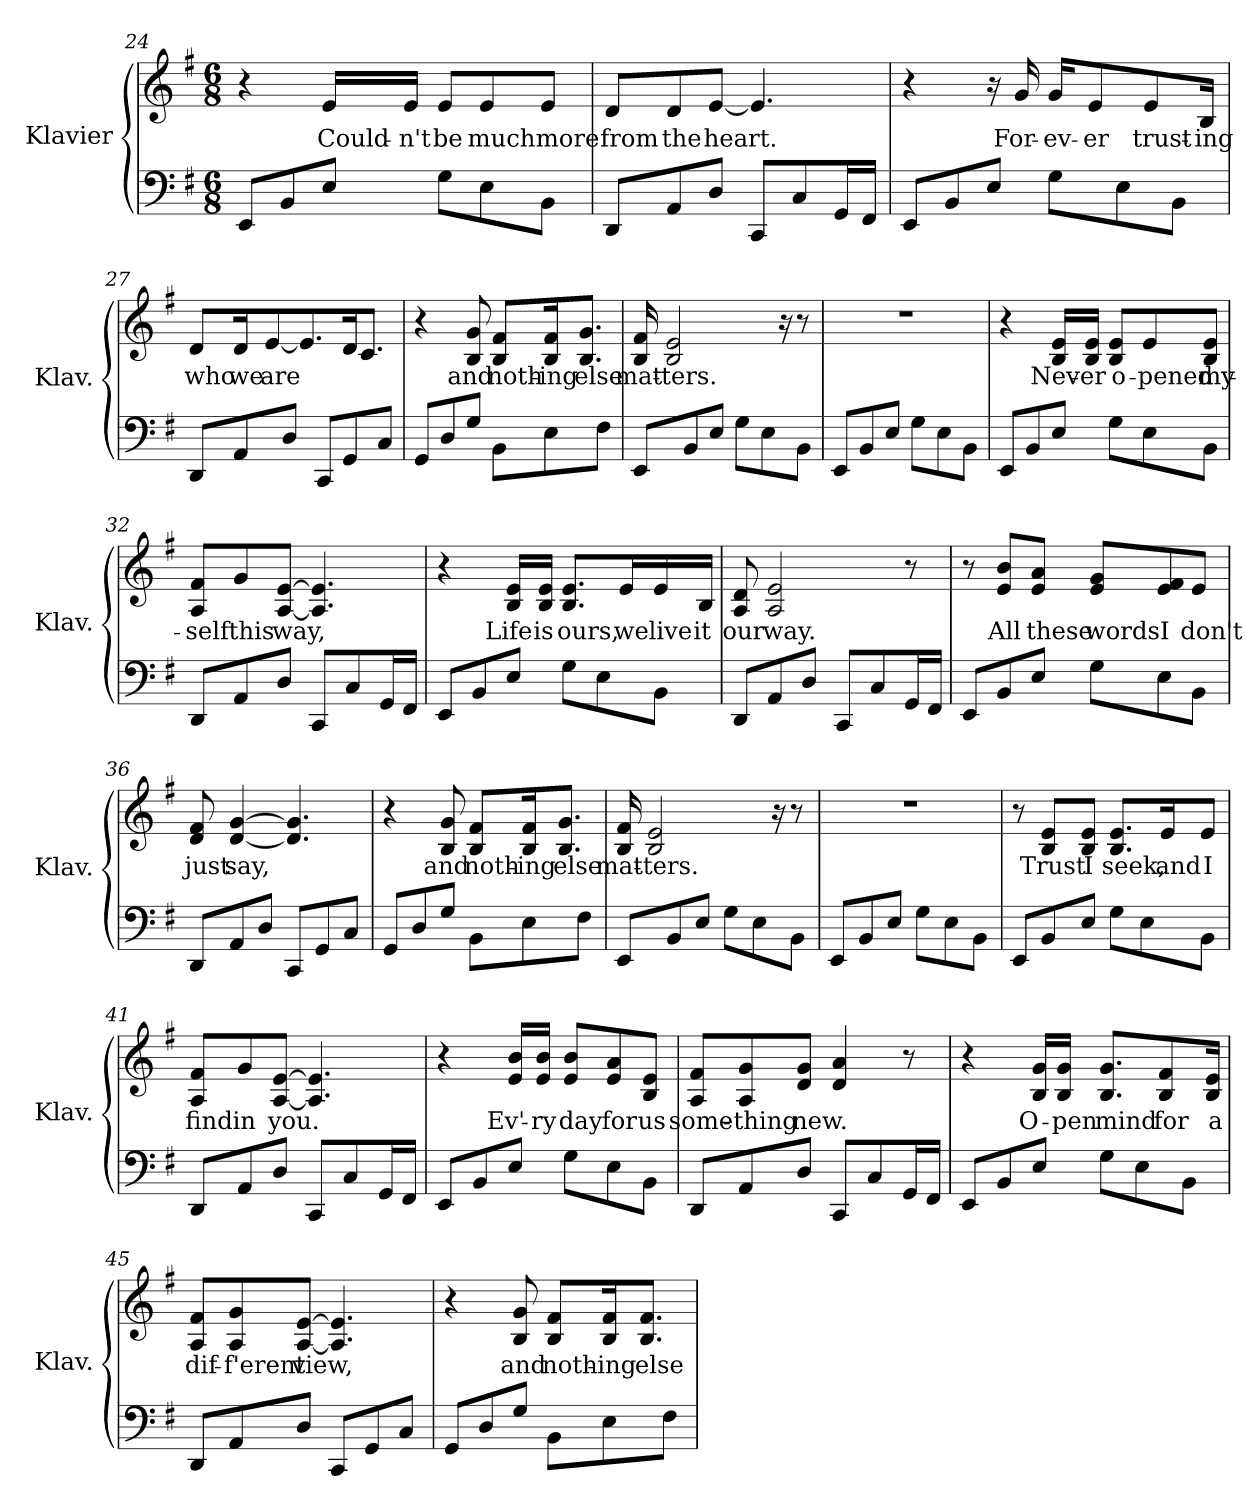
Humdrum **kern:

**kern	**kern	**text
*part1	*part1	*part1
*staff2	*staff1	*staff1
*I"Klavier	*	*
*I'Klav.	*	*
*clefF4	*clefG2	*
*k[f#]	*k[f#]	*
*M6/8	*M6/8	*
=24	=24	=24
8EE/L	4r	.
8BB/	.	.
8E/J	16e/LL	Could-
.	16e/JJ	-n't
8G\L	8e/L	be
8E\	8e/	much
8BB\J	8e/J	more
=25	=25	=25
8DD/L	8d/L	from
8AA/	8d/	the
8D/J	[8e/J	heart.
8CC/L	4.e/]	.
8C/	.	.
16GG/L	.	.
16FF#/JJ	.	.
=26	=26	=26
8EE/L	4r	.
8BB/	.	.
8E/J	16r	.
.	16g/	For-
8G\L	16g/KL	-ev-
.	8e/	-er
8E\	.	.
.	8e/	trust-
8BB\J	.	.
.	16B/Jk	-ing
=27	=27	=27
8DD/L	8d/L	who
8AA/	16d/K	we
.	[8e/	are
8D/J	.	.
.	8.e/]	.
8CC/L	.	.
8GG/	16d/K	.
.	8.c/J	.
8C/J	.	.
=28	=28	=28
8GG/L	4r	.
8D/	.	.
8G/J	8B/ 8g/	and
8BB\L	8B/ 8f#/L	noth-
8E\	16B/ 16f#/K	-ing
.	8.B/ 8.g/J	else
8F#\J	.	.
=29	=29	=29
8EE/L	16B/ 16f#/	mat-
.	2B/ 2e/	-ters.
8BB/	.	.
8E/J	.	.
8G\L	.	.
8E\	.	.
.	16r	.
8BB\J	8r	.
=30	=30	=30
8EE/L	2.r	.
8BB/	.	.
8E/J	.	.
8G\L	.	.
8E\	.	.
8BB\J	.	.
=31	=31	=31
8EE/L	4r	.
8BB/	.	.
8E/J	16B/ 16e/LL	Nev-
.	16B/ 16e/JJ	-er
8G\L	8B/ 8e/L	o-
8E\	8e/	-pened
8BB\J	8B/ 8e/J	my-
=32	=32	=32
8DD/L	8A/ 8f#/L	-self
8AA/	8g/	this
8D/J	[8A/ [8e/J	way,
8CC/L	4.A/] 4.e/]	.
8C/	.	.
16GG/L	.	.
16FF#/JJ	.	.
=33	=33	=33
8EE/L	4r	.
8BB/	.	.
8E/J	16B/ 16e/LL	Life
.	16B/ 16e/JJ	is
8G\L	8.B/ 8.e/L	ours,
8E\	.	.
.	16e/L	we
8BB\J	16e/	live
.	16B/JJ	it
=34	=34	=34
8DD/L	8A/ 8d/	our
8AA/	2A/ 2e/	way.
8D/J	.	.
8CC/L	.	.
8C/	.	.
16GG/L	8r	.
16FF#/JJ	.	.
=35	=35	=35
8EE/L	8r	.
8BB/	8e/ 8b/L	All
8E/J	8e/ 8a/J	these
8G\L	8e/ 8g/L	words
8E\	8e/ 8f#/	I
8BB\J	8e/J	don't
=36	=36	=36
8DD/L	8d/ 8f#/	just
8AA/	[4d/ [4g/	say,
8D/J	.	.
8CC/L	4.d/] 4.g/]	.
8GG/	.	.
8C/J	.	.
=37	=37	=37
8GG/L	4r	.
8D/	.	.
8G/J	8B/ 8g/	and
8BB\L	8B/ 8f#/L	noth-
8E\	16B/ 16f#/K	-ing
.	8.B/ 8.g/J	else
8F#\J	.	.
=38	=38	=38
8EE/L	16B/ 16f#/	mat-
.	2B/ 2e/	-ters.
8BB/	.	.
8E/J	.	.
8G\L	.	.
8E\	.	.
.	16r	.
8BB\J	8r	.
=39	=39	=39
8EE/L	2.r	.
8BB/	.	.
8E/J	.	.
8G\L	.	.
8E\	.	.
8BB\J	.	.
=40	=40	=40
8EE/L	8r	.
8BB/	8B/ 8e/L	Trust
8E/J	8B/ 8e/J	I
8G\L	8.B/ 8.e/L	seek,
8E\	.	.
.	16e/K	and
8BB\J	8e/J	I
=41	=41	=41
8DD/L	8A/ 8f#/L	find
8AA/	8g/	in
8D/J	[8A/ [8e/J	you.
8CC/L	4.A/] 4.e/]	.
8C/	.	.
16GG/L	.	.
16FF#/JJ	.	.
=42	=42	=42
8EE/L	4r	.
8BB/	.	.
8E/J	16e/ 16b/LL	Ev'-
.	16e/ 16b/JJ	-ry
8G\L	8e/ 8b/L	day
8E\	8e/ 8a/	for
8BB\J	8B/ 8e/J	us
=43	=43	=43
8DD/L	8A/ 8f#/L	some-
8AA/	8A/ 8g/	-thing
8D/J	8d/ 8g/J	new.
8CC/L	4d/ 4a/	.
8C/	.	.
16GG/L	8r	.
16FF#/JJ	.	.
=44	=44	=44
8EE/L	4r	.
8BB/	.	.
8E/J	16B/ 16g/LL	O-
.	16B/ 16g/JJ	-pen
8G\L	8.B/ 8.g/L	mind
8E\	.	.
.	8B/ 8f#/	for
8BB\J	.	.
.	16B/ 16e/Jk	a
=45	=45	=45
8DD/L	8A/ 8f#/L	dif-
8AA/	8A/ 8g/	-f'erent
8D/J	[8A/ [8e/J	view,
8CC/L	4.A/] 4.e/]	.
8GG/	.	.
8C/J	.	.
=46	=46	=46
8GG/L	4r	.
8D/	.	.
8G/J	8B/ 8g/	and
8BB\L	8B/ 8f#/L	noth-
8E\	16B/ 16f#/K	-ing
.	8.B/ 8.f#/J	else
8F#\J	.	.
=	=	=
*-	*-	*-
